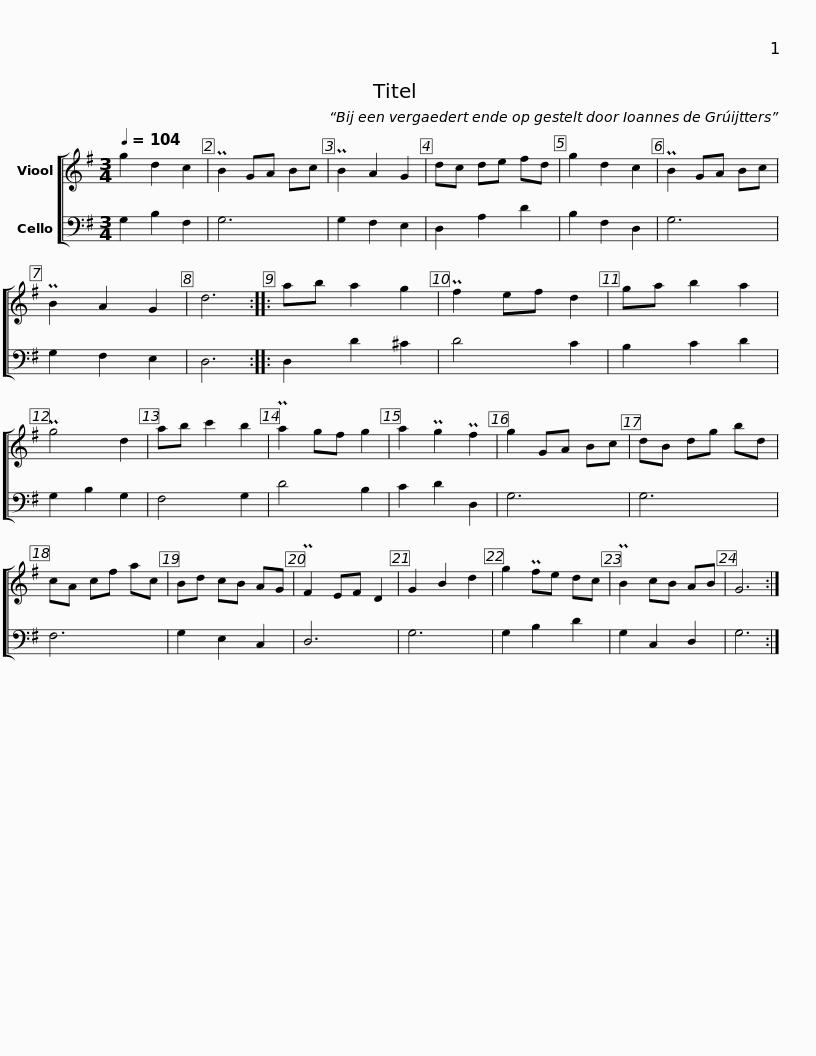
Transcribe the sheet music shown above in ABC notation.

X:1
%%score [ 1 2 ]
L:1/8
Q:1/4=104
M:3/4
I:linebreak $
K:G
V:1 treble
V:2 bass
V:1
 g2 d2 c2 | PB2 GA Bc | PB2 A2 G2 | dc de fd |$ g2 d2 c2 | %5
 PB2 GA Bc | PB2 A2 G2 | d6 ::$ ab a2 g2 | Pf2 ef d2 | %10
 ga b2 a2 | Pg4 d2 |$ ab c'2 b2 | Pa2 gf g2 | a2 Pg2 Pf2 | %15
 g2 GA Bc |$ dB dg bd | cA cf ac | Bd cB AG | PF2 EF D2 |$ %20
 G2 B2 d2 | g2 Pfe dc | PB2 cB AB | G6 :| %24
V:2
 G,2 B,2 F,2 | G,6 | G,2 F,2 E,2 | D,2 A,2 D2 |$ B,2 F,2 D,2 | %5
 G,6 | G,2 F,2 E,2 | D,6 ::$ D,2 D2 ^C2 | D4 C2 | %10
 B,2 C2 D2 | G,2 B,2 G,2 |$ F,4 G,2 | D4 B,2 | C2 D2 D,2 | %15
 G,6 |$ G,6 | F,6 | G,2 E,2 C,2 | D,6 |$ %20
 G,6 | G,2 B,2 D2 | G,2 C,2 D,2 | G,6 :| %24
